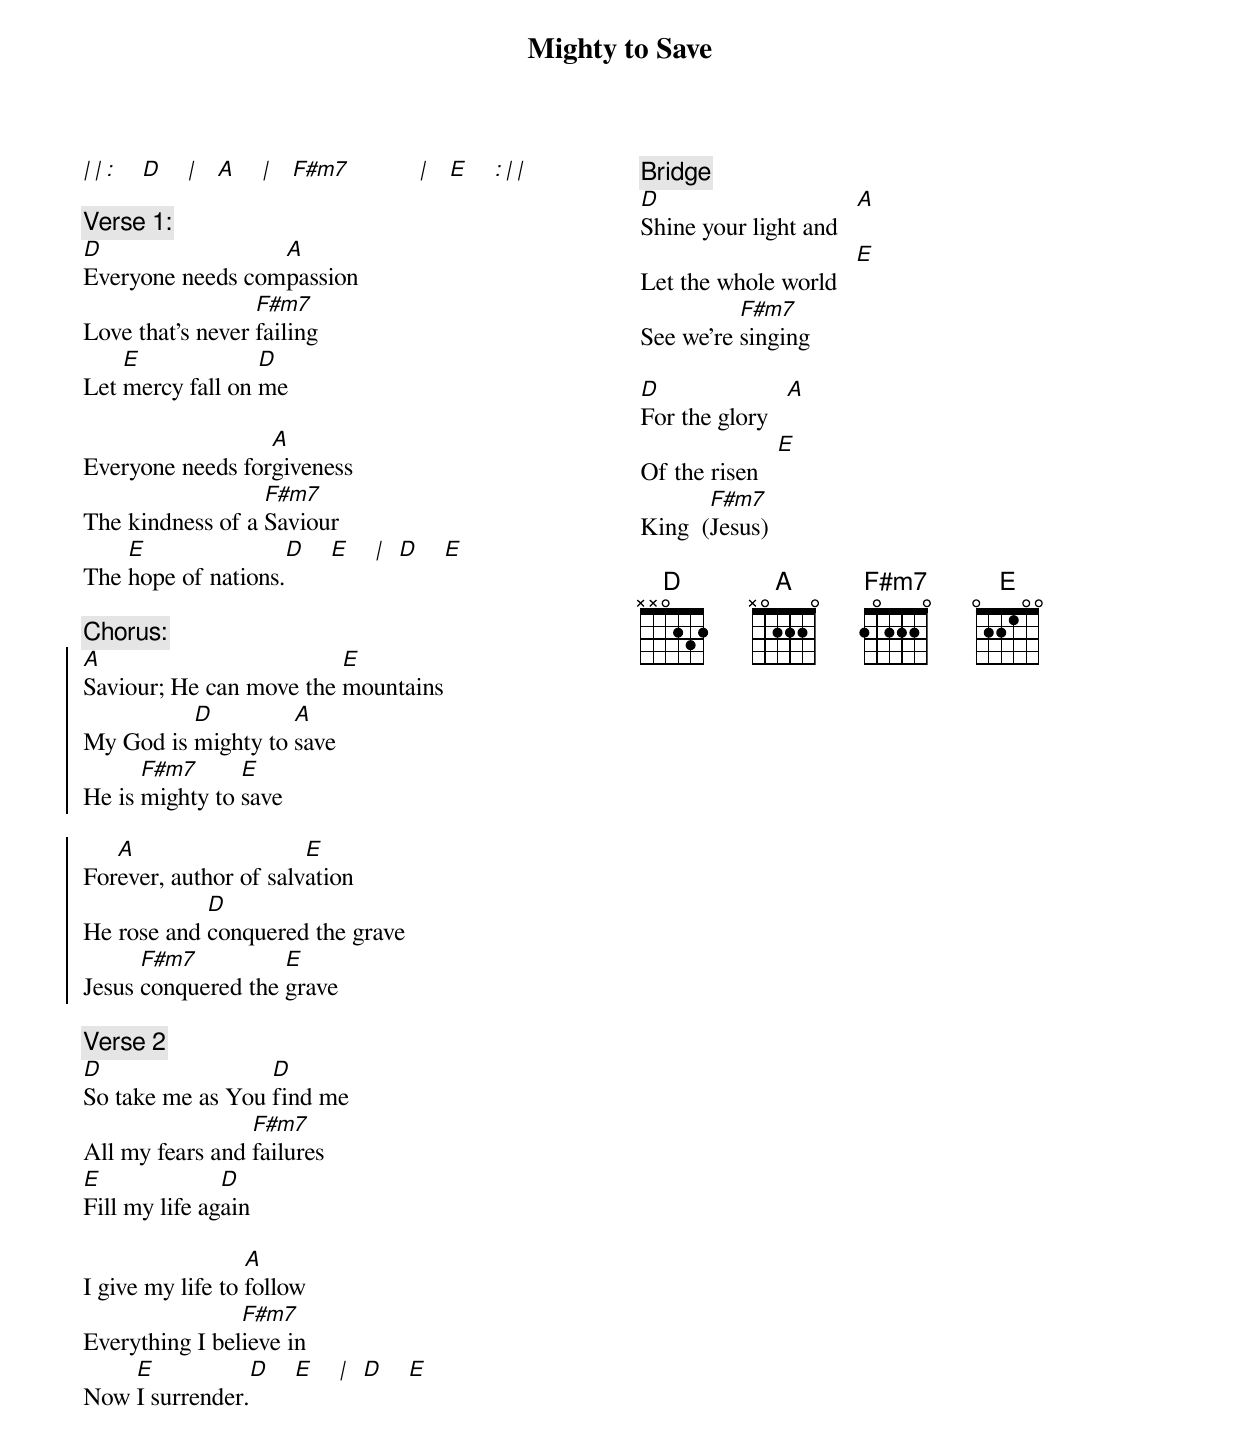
{title: Mighty to Save}
{columns:2}
[|][|][:]    [D]    [|]   [A]    [|]   [F#m7]           [|]   [E]    [:][|][|]

{c:Verse 1:}
[D]Everyone needs com[A]passion
Love that's never [F#m7]failing
Let [E]mercy fall on [D]me

Everyone needs for[A]giveness
The kindness of a [F#m7]Saviour
The [E]hope of nations.[D]    [E]    [|]  [D]    [E]

{c:Chorus:}
{soc}
[A]Saviour; He can move the [E]mountains
My God is [D]mighty to [A]save
He is [F#m7]mighty to [E]save

For[A]ever, author of salv[E]ation
He rose and [D]conquered the grave
Jesus [F#m7]conquered the [E]grave
{eoc}

{c:Verse 2}
[D]So take me as You [D]find me
All my fears and [F#m7]failures
[E]Fill my life ag[D]ain

I give my life to [A]follow
Everything I bel[F#m7]ieve in
Now [E]I surrender.[D]    [E]    [|]  [D]    [E]

{colb}
{c:Bridge}
[D]Shine your light and   [A]
Let the whole world   [E]
See we're [F#m7]singing

[D]For the glory   [A]
Of the risen   [E]
King  ([F#m7]Jesus)

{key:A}
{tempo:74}
